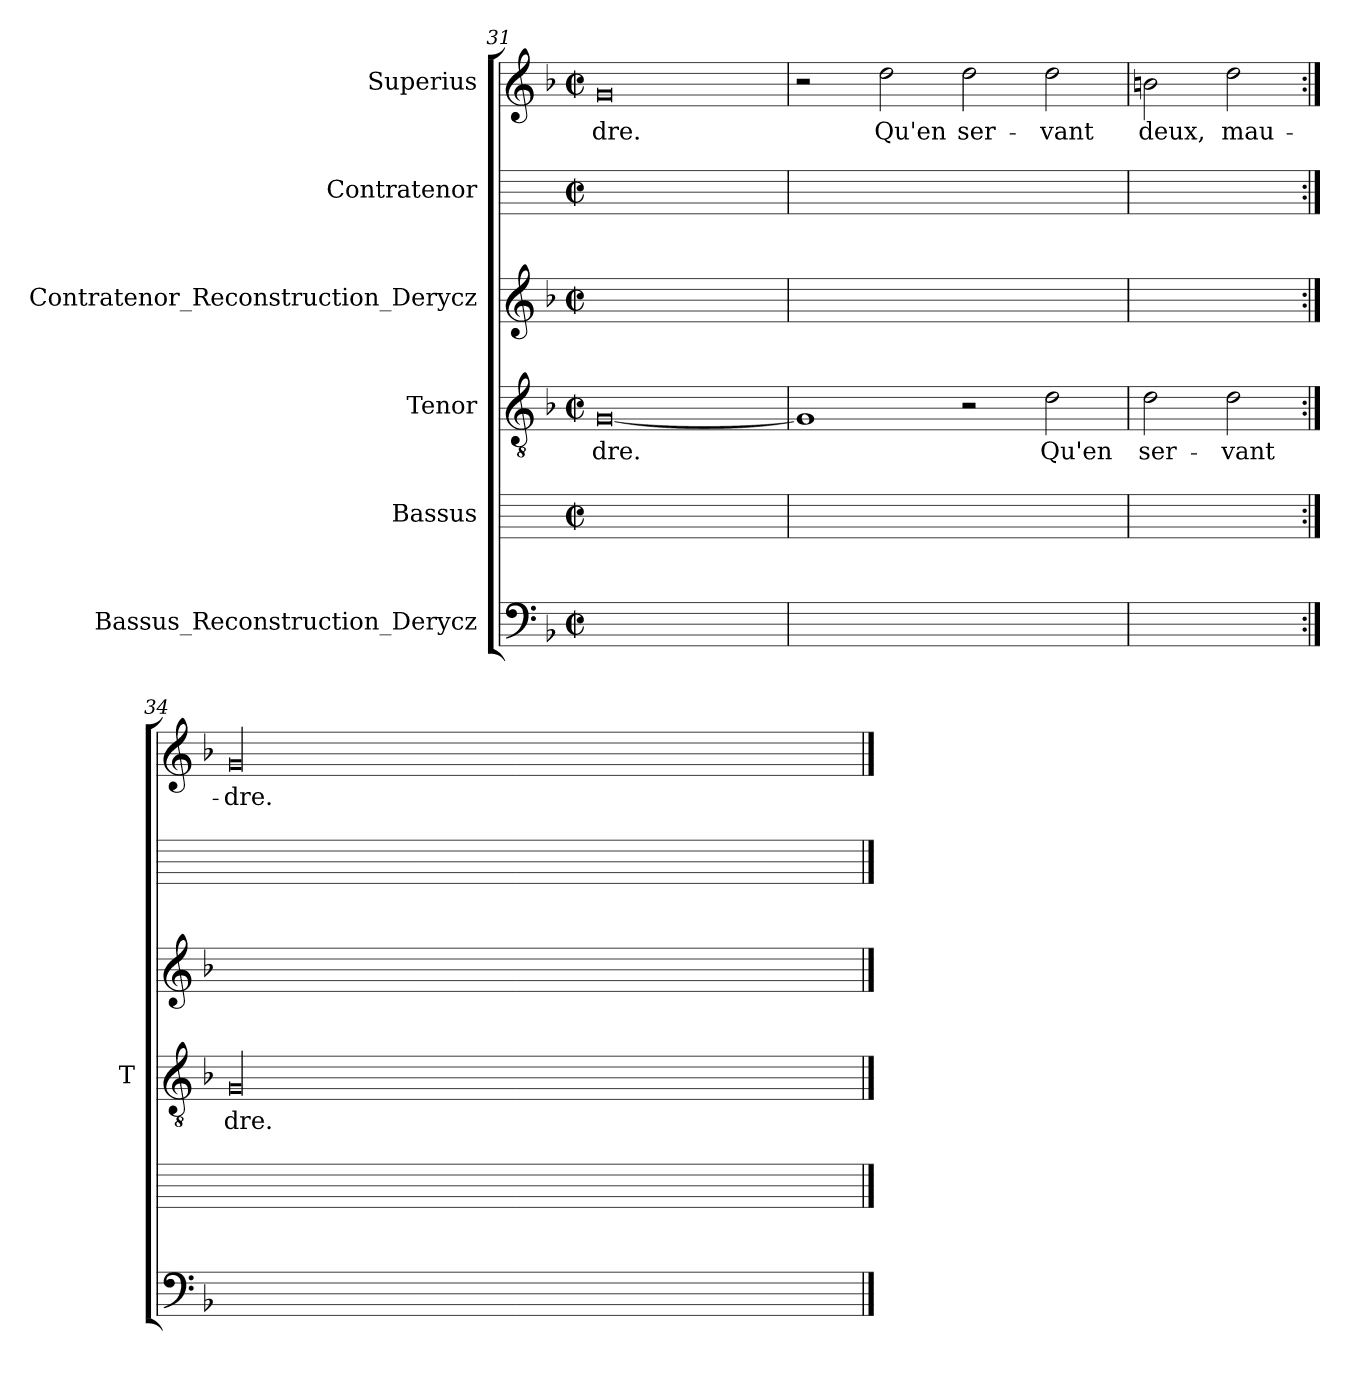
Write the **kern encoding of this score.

**kern	**kern	**kern	**text	**kern	**kern	**kern	**text
*part6	*part5	*part4	*part4	*part3	*part2	*part1	*part1
*staff6	*staff5	*staff4	*staff4	*staff3	*staff2	*staff1	*staff1
*I"Bassus_Reconstruction_Derycz	*I"Bassus	*I"Tenor	*	*I"Contratenor_Reconstruction_Derycz	*I"Contratenor	*I"Superius	*
*	*	*I'T	*	*	*	*	*
*clefF4	*	*clefGv2	*	*clefG2	*	*clefG2	*
*k[b-]	*	*k[b-]	*	*k[b-]	*	*k[b-]	*
*F:	*	*F:	*	*F:	*	*F:	*
*M2/2	*M2/2	*M2/2	*	*M2/2	*M2/2	*M2/2	*
*met(c|)	*met(c|)	*met(c|)	*	*met(c|)	*met(c|)	*met(c|)	*
=31	=31	=31	=31	=31	=31	=31	=31
0ryy	0ryy	[0G	-dre.	0ryy	0ryy	0g	-dre.
=32	=32	=32	=32	=32	=32	=32	=32
0ryy	0ryy	1G]	.	0ryy	0ryy	2r	.
.	.	.	.	.	.	2dd	-Qu'en
.	.	2r	.	.	.	2dd	ser-
.	.	2d	-Qu'en	.	.	2dd	-vant
=33	=33	=33	=33	=33	=33	=33	=33
1ryy	1ryy	2d	ser-	1ryy	1ryy	2b	-deux,
.	.	2d	-vant	.	.	2dd	mau-
=34:|!	=34:|!	=34:|!	=34:|!	=34:|!	=34:|!	=34:|!	=34:|!
1ryy	1ryy	00G	-dre.	1ryy	1ryy	00g	-dre.
2%7ryy	2%7ryy	.	.	2%7ryy	2%7ryy	.	.
.	.	2ryy	.	.	.	2ryy	.
==	==	==	==	==	==	==	==
*-	*-	*-	*-	*-	*-	*-	*-
